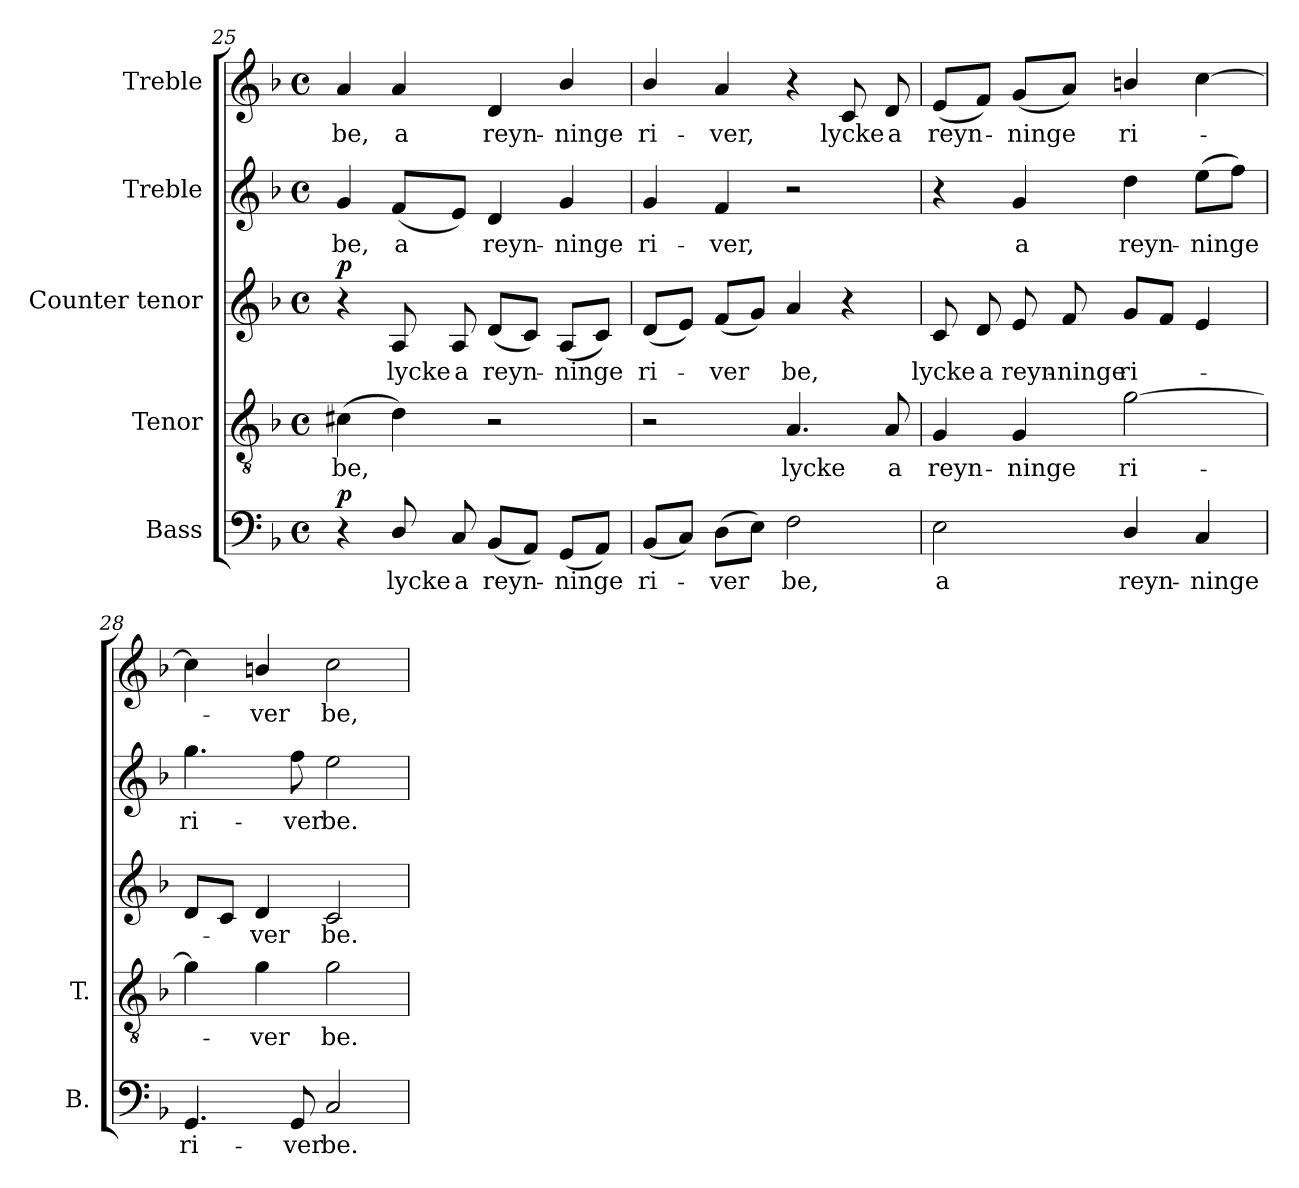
**kern	**text	**dynam	**kern	**text	**kern	**text	**dynam	**kern	**text	**kern	**text
*part5	*part5	*part5	*part4	*part4	*part3	*part3	*part3	*part2	*part2	*part1	*part1
*staff5	*staff5	*staff5	*staff4	*staff4	*staff3	*staff3	*staff3	*staff2	*staff2	*staff1	*staff1
*I"Bass	*	*	*I"Tenor	*	*I"Counter tenor	*	*	*I"Treble	*	*I"Treble	*
*I'B.	*	*	*I'T.	*	*	*	*	*	*	*	*
!!LO:LB:g=z
*clefF4	*	*	*clefGv2	*	*clefG2	*	*	*clefG2	*	*clefG2	*
*	*	*	*ITrd7c12	*	*	*	*	*	*	*	*
*k[b-]	*	*	*k[b-]	*	*k[b-]	*	*	*k[b-]	*	*k[b-]	*
*F:	*	*	*F:	*	*F:	*	*	*F:	*	*F:	*
*M4/4	*	*	*M4/4	*	*M4/4	*	*	*M4/4	*	*M4/4	*
*met(c)	*	*	*met(c)	*	*met(c)	*	*	*met(c)	*	*met(c)	*
=25	=25	=25	=25	=25	=25	=25	=25	=25	=25	=25	=25
!	!	!	!	!LO:LY:b:color=#000000	!	!	!	!	!	!	!
!	!	!	!	!	!	!	!	!	!LO:LY:b:color=#000000	!	!
!	!	!	!	!	!	!	!	!	!	!	!LO:LY:b:color=#000000
4r	.	p	(4C#Xi\	be,	4r	.	p	4gi/	be,	4ai/	be,
!	!LO:LY:b:color=#000000	!	!	!	!	!	!	!	!	!	!
!	!	!	!	!	!	!LO:LY:b:color=#000000	!	!	!	!	!
!	!	!	!	!	!	!	!	!	!LO:LY:b:color=#000000	!	!
!	!	!	!	!	!	!	!	!	!	!	!LO:LY:b:color=#000000
8Di/	lycke	.	4Di\)	.	8Ai/	lycke	.	(8fi/L	a	4ai/	a
!	!LO:LY:b:color=#000000	!	!	!	!	!	!	!	!	!	!
!	!	!	!	!	!	!LO:LY:b:color=#000000	!	!	!	!	!
8Ci/	a	.	.	.	8Ai/	a	.	8ei/J)	.	.	.
!	!LO:LY:b:color=#000000	!	!	!	!	!	!	!	!	!	!
!	!	!	!	!	!	!LO:LY:b:color=#000000	!	!	!	!	!
!	!	!	!	!	!	!	!	!	!LO:LY:b:color=#000000	!	!
!	!	!	!	!	!	!	!	!	!	!	!LO:LY:b:color=#000000
(8BB-i/L	reyn-	.	2r	.	(8di/L	reyn-	.	4di/	reyn-	4di/	reyn-
8AAi/J)	.	.	.	.	8ci/J)	.	.	.	.	.	.
!	!LO:LY:b:color=#000000	!	!	!	!	!	!	!	!	!	!
!	!	!	!	!	!	!LO:LY:b:color=#000000	!	!	!	!	!
!	!	!	!	!	!	!	!	!	!LO:LY:b:color=#000000	!	!
!	!	!	!	!	!	!	!	!	!	!	!LO:LY:b:color=#000000
(8GGi/L	-ninge	.	.	.	(8Ai/L	-ninge	.	4gi/	-ninge	4b-i/	-ninge
8AAi/J)	.	.	.	.	8ci/J)	.	.	.	.	.	.
=26	=26	=26	=26	=26	=26	=26	=26	=26	=26	=26	=26
!	!LO:LY:b:color=#000000	!	!	!	!	!	!	!	!	!	!
!	!	!	!	!	!	!LO:LY:b:color=#000000	!	!	!	!	!
!	!	!	!	!	!	!	!	!	!LO:LY:b:color=#000000	!	!
!	!	!	!	!	!	!	!	!	!	!	!LO:LY:b:color=#000000
(8BB-i/L	ri-	.	2r	.	(8di/L	ri-	.	4gi/	ri-	4b-i/	ri-
8Ci/J)	.	.	.	.	8ei/J)	.	.	.	.	.	.
!	!LO:LY:b:color=#000000	!	!	!	!	!	!	!	!	!	!
!	!	!	!	!	!	!LO:LY:b:color=#000000	!	!	!	!	!
!	!	!	!	!	!	!	!	!	!LO:LY:b:color=#000000	!	!
!	!	!	!	!	!	!	!	!	!	!	!LO:LY:b:color=#000000
(8Di\L	-ver	.	.	.	(8fi/L	-ver	.	4fi/	-ver,	4ai/	-ver,
8Ei\J)	.	.	.	.	8gi/J)	.	.	.	.	.	.
!	!LO:LY:b:color=#000000	!	!	!	!	!	!	!	!	!	!
!	!	!	!	!LO:LY:b:color=#000000	!	!	!	!	!	!	!
!	!	!	!	!	!	!LO:LY:b:color=#000000	!	!	!	!	!
2Fi\	be,	.	4.AAi/	lycke	4ai/	be,	.	2r	.	4r	.
!	!	!	!	!	!	!	!	!	!	!	!LO:LY:b:color=#000000
.	.	.	.	.	4r	.	.	.	.	8ci/	lycke
!	!	!	!	!LO:LY:b:color=#000000	!	!	!	!	!	!	!
!	!	!	!	!	!	!	!	!	!	!	!LO:LY:b:color=#000000
.	.	.	8AAi/	a	.	.	.	.	.	8di/	a
=27	=27	=27	=27	=27	=27	=27	=27	=27	=27	=27	=27
!	!LO:LY:b:color=#000000	!	!	!	!	!	!	!	!	!	!
!	!	!	!	!LO:LY:b:color=#000000	!	!	!	!	!	!	!
!	!	!	!	!	!	!LO:LY:b:color=#000000	!	!	!	!	!
!	!	!	!	!	!	!	!	!	!	!	!LO:LY:b:color=#000000
2Ei\	a	.	4GGi/	reyn-	8ci/	lycke	.	4r	.	(8ei/L	reyn-
!	!	!	!	!	!	!LO:LY:b:color=#000000	!	!	!	!	!
.	.	.	.	.	8di/	a	.	.	.	8fi/J)	.
!	!	!	!	!LO:LY:b:color=#000000	!	!	!	!	!	!	!
!	!	!	!	!	!	!LO:LY:b:color=#000000	!	!	!	!	!
!	!	!	!	!	!	!	!	!	!LO:LY:b:color=#000000	!	!
!	!	!	!	!	!	!	!	!	!	!	!LO:LY:b:color=#000000
.	.	.	4GGi/	-ninge	8ei/	reyn-	.	4gi/	a	(8gi/L	-ninge
!	!	!	!	!	!	!LO:LY:b:color=#000000	!	!	!	!	!
.	.	.	.	.	8fi/	-ninge	.	.	.	8ai/J)	.
!	!LO:LY:b:color=#000000	!	!	!	!	!	!	!	!	!	!
!	!	!	!	!LO:LY:b:color=#000000	!	!	!	!	!	!	!
!	!	!	!	!	!	!LO:LY:b:color=#000000	!	!	!	!	!
!	!	!	!	!	!	!	!	!	!LO:LY:b:color=#000000	!	!
!	!	!	!	!	!	!	!	!	!	!	!LO:LY:b:color=#000000
4Di/	reyn-	.	[2Gi\	ri-	8gi/L	ri-	.	4ddi\	reyn-	4bni/	ri-
.	.	.	.	.	8fi/J	.	.	.	.	.	.
!	!LO:LY:b:color=#000000	!	!	!	!	!	!	!	!	!	!
!	!	!	!	!	!	!	!	!	!LO:LY:b:color=#000000	!	!
4Ci/	-ninge	.	.	.	4ei/	.	.	(8eei\L	-ninge	[4cci\	.
.	.	.	.	.	.	.	.	8ffi\J)	.	.	.
=28	=28	=28	=28	=28	=28	=28	=28	=28	=28	=28	=28
!	!LO:LY:b:color=#000000	!	!	!	!	!	!	!	!	!	!
!	!	!	!	!	!	!	!	!	!LO:LY:b:color=#000000	!	!
4.GGi/	ri-	.	4Gi\]	.	8di/L	.	.	4.ggi\	ri-	4cci\]	.
.	.	.	.	.	8ci/J	.	.	.	.	.	.
!	!	!	!	!LO:LY:b:color=#000000	!	!	!	!	!	!	!
!	!	!	!	!	!	!LO:LY:b:color=#000000	!	!	!	!	!
!	!	!	!	!	!	!	!	!	!	!	!LO:LY:b:color=#000000
.	.	.	4Gi\	-ver	4di/	-ver	.	.	.	4bni/	-ver
!	!LO:LY:b:color=#000000	!	!	!	!	!	!	!	!	!	!
!	!	!	!	!	!	!	!	!	!LO:LY:b:color=#000000	!	!
8GGi/	-ver	.	.	.	.	.	.	8ffi\	-ver	.	.
!	!LO:LY:b:color=#000000	!	!	!	!	!	!	!	!	!	!
!	!	!	!	!LO:LY:b:color=#000000	!	!	!	!	!	!	!
!	!	!	!	!	!	!LO:LY:b:color=#000000	!	!	!	!	!
!	!	!	!	!	!	!	!	!	!LO:LY:b:color=#000000	!	!
!	!	!	!	!	!	!	!	!	!	!	!LO:LY:b:color=#000000
2Ci/	be.	.	2Gi\	be.	2ci/	be.	.	2eei\	be.	2cci\	be,
=	=	=	=	=	=	=	=	=	=	=	=
*-	*-	*-	*-	*-	*-	*-	*-	*-	*-	*-	*-
